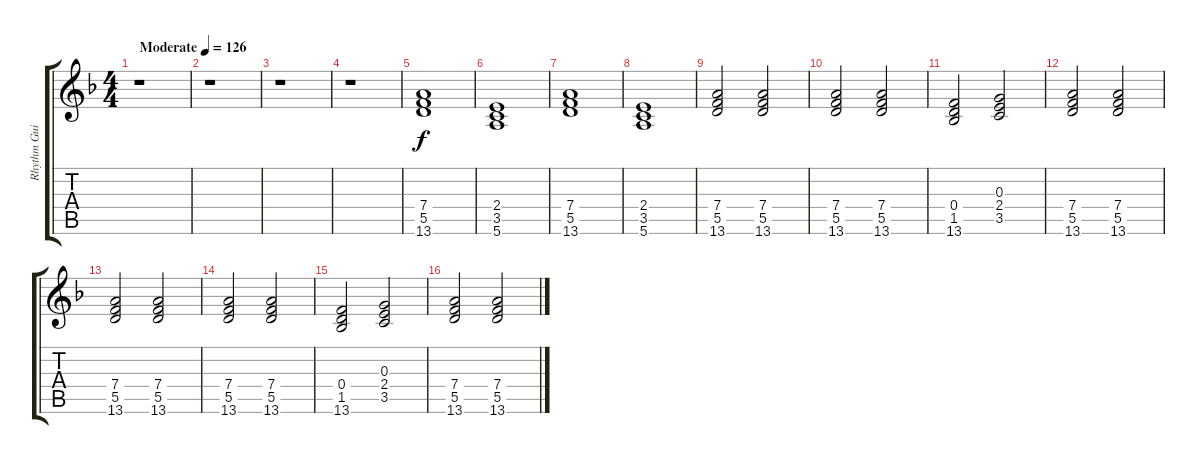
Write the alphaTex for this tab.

\track ("Rhythm Guitar" "Rhythm Gui") {instrument acousticguitarsteel}
\staff {score tabs}
\tuning (E4 B3 G3 D3 A2 E2) {hide}
\ts (4 4)
\tempo (126 "Moderate")
\clef g2
\ks dminor
r.1{dy f instrument acousticguitarsteel} |
r.1 |
r.1 |
r.1 |
(7.4 5.5 13.6).1 |
(2.4 3.5 5.6).1 |
(7.4 5.5 13.6).1 |
(2.4 3.5 5.6).1 |
(7.4 5.5 13.6).2 (7.4 5.5 13.6).2 |
(7.4 5.5 13.6).2 (7.4 5.5 13.6).2 |
(0.4 1.5 13.6).2 (0.3 2.4 3.5).2 |
(7.4 5.5 13.6).2 (7.4 5.5 13.6).2 |
(7.4 5.5 13.6).2 (7.4 5.5 13.6).2 |
(7.4 5.5 13.6).2 (7.4 5.5 13.6).2 |
(0.4 1.5 13.6).2 (0.3 2.4 3.5).2 |
(7.4 5.5 13.6).2 (7.4 5.5 13.6).2
